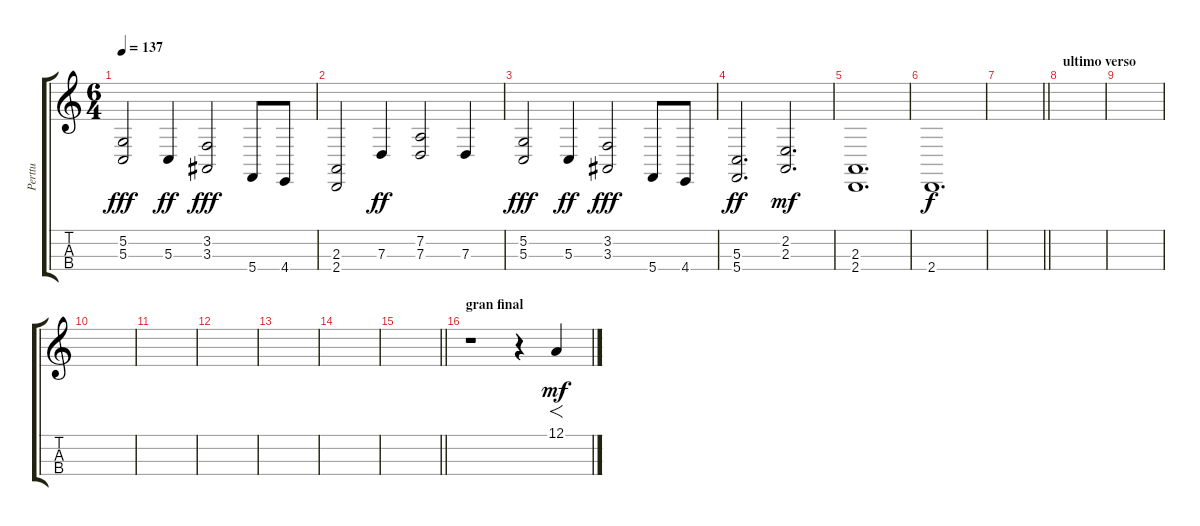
\track ("Perttu" "Perttu") {instrument cello}
\staff {score tabs}
\tuning (A3 D3 G2 C2) {hide}
\ts (6 4)
\tempo 137
\clef g2
\ks c
(5.2 5.3).2{dy fff} 5.3.4{dy ff} (3.2 3.3).2{dy fff} 5.4.8 4.4.8 |
(2.3 2.4).2 7.3.4{dy ff} (7.2 7.3).2 7.3.4 |
(5.2 5.3).2{dy fff} 5.3.4{dy ff} (3.2 3.3).2{dy fff} 5.4.8 4.4.8 |
(5.3 5.4).2{d dy ff} (2.2 2.3).2{d dy mf} |
(2.3 2.4).1{d} |
2.4.1{d dy f} |
\barLineRight lightlight
|
\section ("" "ultimo verso")
|
|
|
|
|
|
|
\barLineRight lightlight
|
\section ("" "gran final")
r.1{volume 16} r.4 12.1.4{f dy mf}
